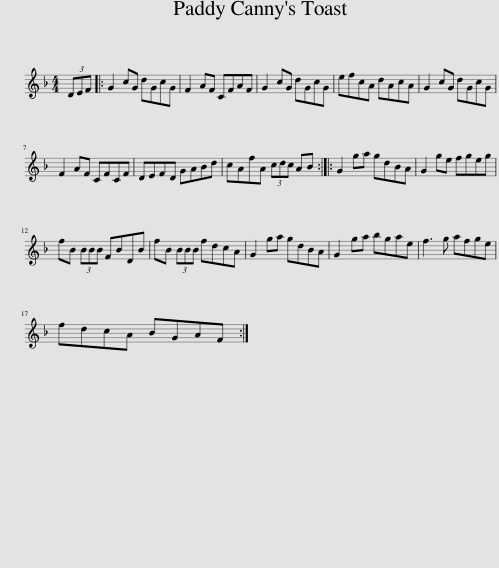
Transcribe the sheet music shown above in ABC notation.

X:1
L:1/8
M:4/4
I:linebreak $
K:F
V:1 treble
V:1
 (3DEF |: G2 cG dGcG | F2 AF CFAF | G2 cG dGcG | efcA dAcA | %5
 G2 cG dGcG |$ F2 AF CFCF | DEFD GABd | cAfA (3cdc AB :: G2 ga gdBA | %10
 G2 ge fgeg |$ fB (3BBB FBDB | fB (3BBB fdcA | G2 ga gdBA | G2 ga bgae | %15
 f3 g afge |$ fdcA BGAF :| %17
